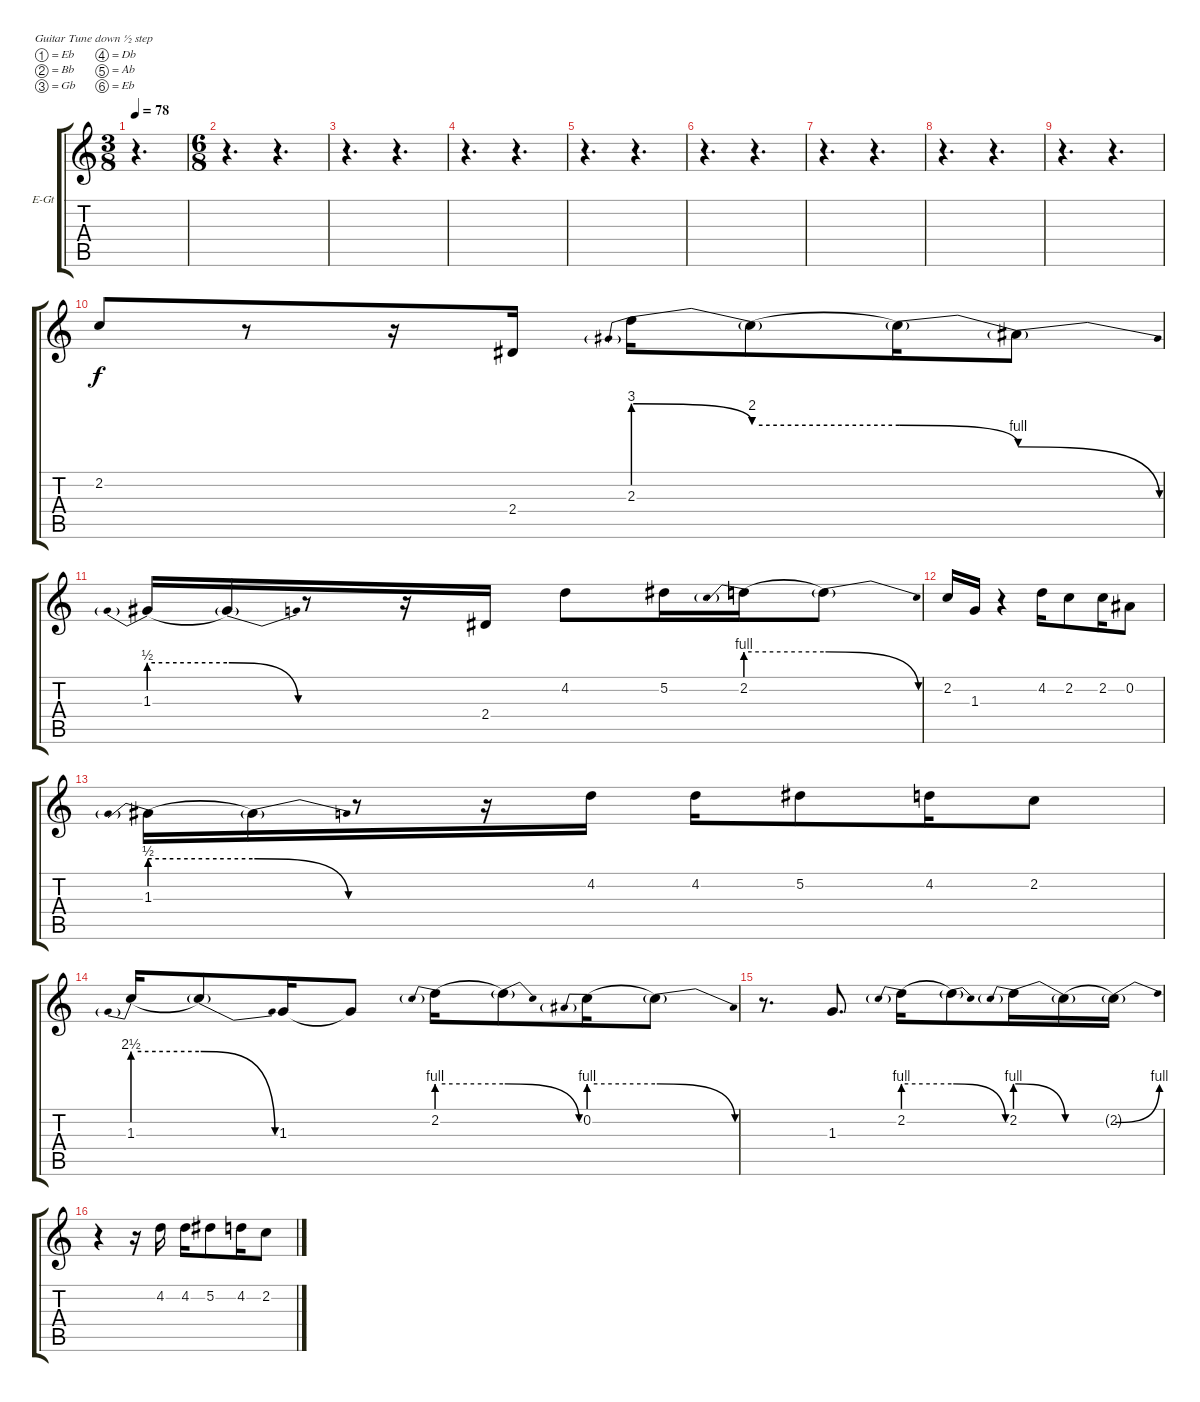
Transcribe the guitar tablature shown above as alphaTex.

\defaultSystemsLayout 4
\bracketExtendMode groupsimilarinstruments
\firstSystemTrackNameOrientation horizontal
\otherSystemsTrackNameOrientation horizontal
\track ("Voice Synth Lead" "E-Gt") {instrument distortionguitar}
\staff {score tabs}
\tuning (Eb4 Bb3 Gb3 Db3 Ab2 Eb2)
\ts (3 8)
\tempo 78
\clef g2
\scale
0.395904
\ks c
r.4{d dy f instrument distortionguitar} |
\ts (6 8)
\scale
0.395904 r.4{d} r.4{d} |
\scale
0.208191 r.4{d} r.4{d} |
\scale
0.333333 r.4{d} r.4{d} |
\scale
0.333333 r.4{d} r.4{d} |
\scale
0.333333 r.4{d} r.4{d} |
\scale
0.333333 r.4{d} r.4{d} |
\scale
0.333333 r.4{d} r.4{d} |
\scale
0.333333 r.4{d} r.4{d} |
\scale
0.333333 2.2.8 r.8 r.16 2.4.16 2.3{be (prebendrelease 0 12 60 8)}.16 2.3{be (hold 0 8 60 8) t}.8 2.3{be (release 0 8 60 4) t}.16 2.3{be (release 0 4 60 0) t}.8 |
\scale
0.333333 1.3{be (prebend 0 2 60 2)}.16 1.3{be (release 0 2 60 0) t}.16 r.8 r.16 2.4.16 4.2.8 5.2.16 2.2{be (prebend 0 4 60 4)}.16 2.2{be (release 0 4 60 0) t}.8 |
\scale
0.333333 2.2.16 1.3.16 r.4 4.2.16 2.2.8 2.2.16 0.2.8 |
\scale
0.333333 1.3{be (prebend 0 2 60 2)}.16 1.3{be (release 0 2 60 0) t}.16 r.8 r.16 4.2.16 4.2.16 5.2.8 4.2.16 2.2.8 |
\scale
0.333333 1.3{be (prebend 0 10 60 10)}.16 1.3{be (release 0 10 60 0) t}.8 1.3.16 1.3{t}.8 2.2{be (prebend 0 4 60 4)}.16 2.2{be (release 0 4 60 0) t}.8 0.2{be (prebend 0 4 60 4)}.16 0.2{be (release 0 4 60 0) t}.8 |
\scale
0.333333 r.8{d} 1.3.8{d} 2.2{be (prebend 0 4 60 4)}.16 2.2{be (release 0 4 60 0) t}.8 2.2{be (prebendrelease 0 4 60 0)}.16 2.2{be (hold 0 0 60 0) t}.16 2.2{be (bend 0 0 60 4) t}.16 |
\scale
0.333333 r.4 r.16 4.2.16 4.2.16 5.2.8 4.2.16 2.2.8
